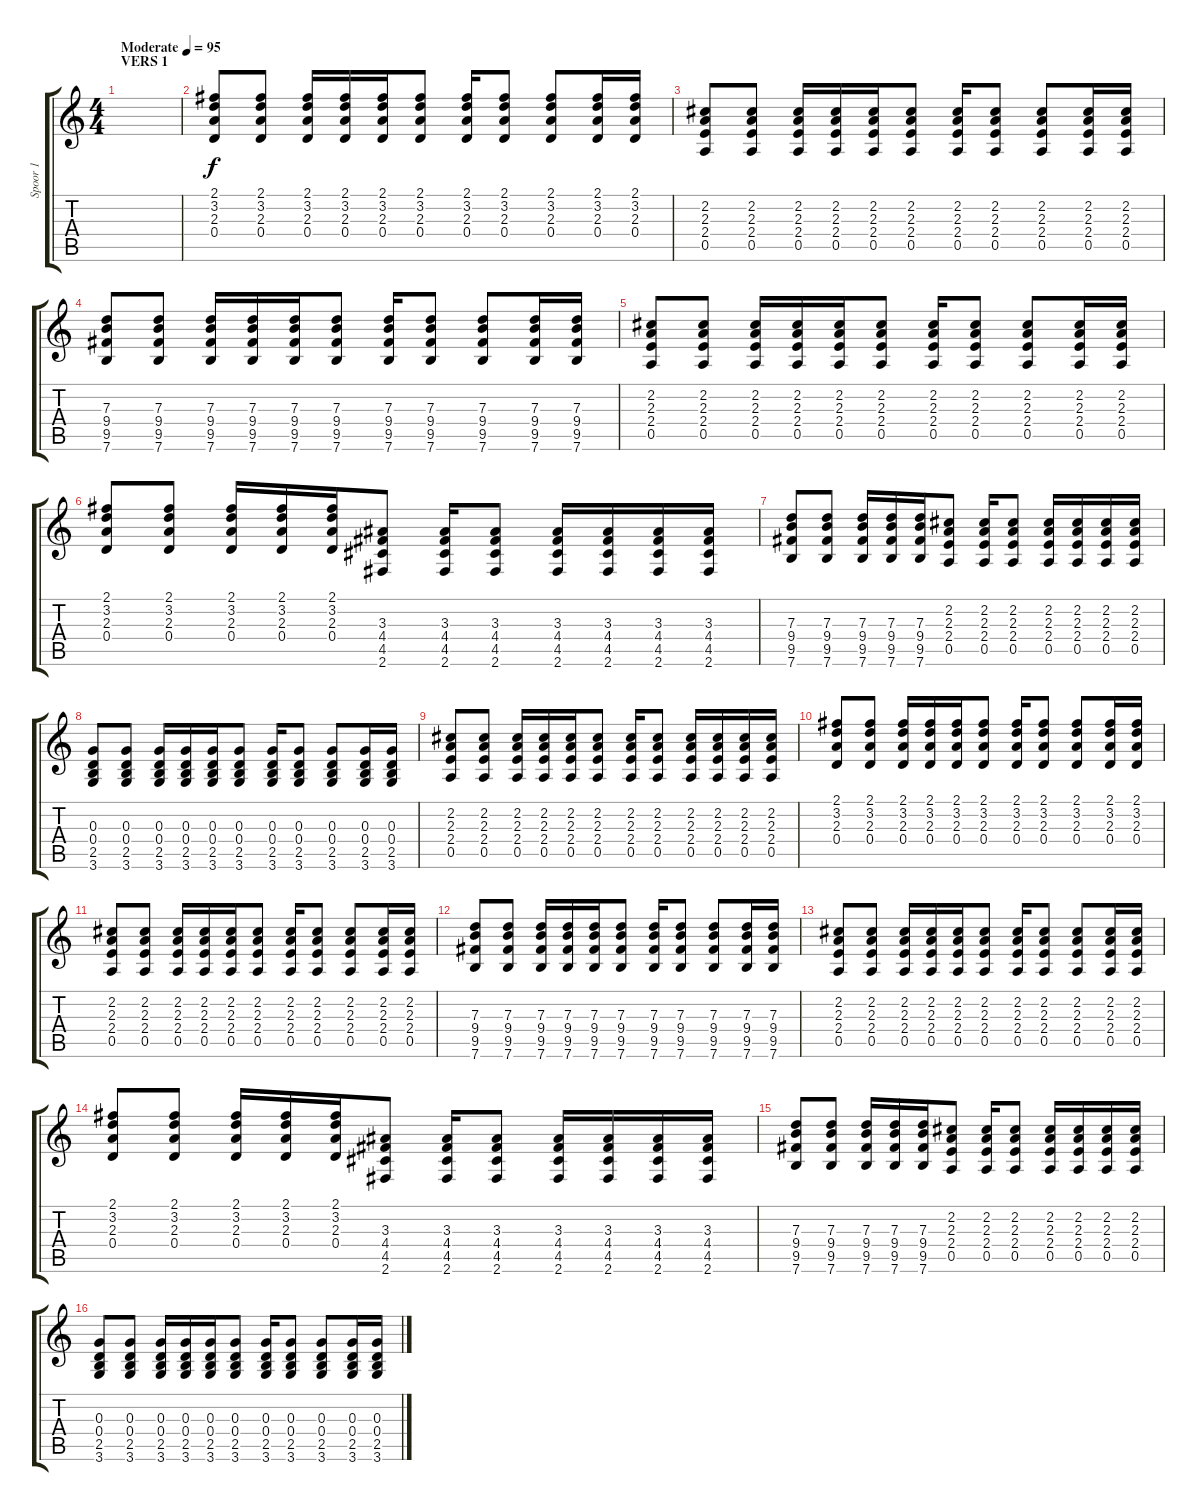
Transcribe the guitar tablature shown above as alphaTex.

\track ("Spoor 1" "Spoor 1") {instrument acousticguitarsteel}
\staff {score tabs}
\tuning (E4 B3 G3 D3 A2 E2) {hide}
\ts (4 4)
\section ("" "VERS 1")
\tempo (95 "Moderate")
\clef g2
\ks c
|
(2.1 3.2 2.3 0.4).8 (2.1 3.2 2.3 0.4).8 (2.1 3.2 2.3 0.4).16 (2.1 3.2 2.3 0.4).16 (2.1 3.2 2.3 0.4).16 (2.1 3.2 2.3 0.4).8 (2.1 3.2 2.3 0.4).16 (2.1 3.2 2.3 0.4).8 (2.1 3.2 2.3 0.4).8 (2.1 3.2 2.3 0.4).16 (2.1 3.2 2.3 0.4).16 |
(2.2 2.3 2.4 0.5).8 (2.2 2.3 2.4 0.5).8 (2.2 2.3 2.4 0.5).16 (2.2 2.3 2.4 0.5).16 (2.2 2.3 2.4 0.5).16 (2.2 2.3 2.4 0.5).8 (2.2 2.3 2.4 0.5).16 (2.2 2.3 2.4 0.5).8 (2.2 2.3 2.4 0.5).8 (2.2 2.3 2.4 0.5).16 (2.2 2.3 2.4 0.5).16 |
(7.3 9.4 9.5 7.6).8 (7.3 9.4 9.5 7.6).8 (7.3 9.4 9.5 7.6).16 (7.3 9.4 9.5 7.6).16 (7.3 9.4 9.5 7.6).16 (7.3 9.4 9.5 7.6).8 (7.3 9.4 9.5 7.6).16 (7.3 9.4 9.5 7.6).8 (7.3 9.4 9.5 7.6).8 (7.3 9.4 9.5 7.6).16 (7.3 9.4 9.5 7.6).16 |
(2.2 2.3 2.4 0.5).8 (2.2 2.3 2.4 0.5).8 (2.2 2.3 2.4 0.5).16 (2.2 2.3 2.4 0.5).16 (2.2 2.3 2.4 0.5).16 (2.2 2.3 2.4 0.5).8 (2.2 2.3 2.4 0.5).16 (2.2 2.3 2.4 0.5).8 (2.2 2.3 2.4 0.5).8 (2.2 2.3 2.4 0.5).16 (2.2 2.3 2.4 0.5).16 |
(2.1 3.2 2.3 0.4).8 (2.1 3.2 2.3 0.4).8 (2.1 3.2 2.3 0.4).16 (2.1 3.2 2.3 0.4).16 (2.1 3.2 2.3 0.4).16 (3.3 4.4 4.5 2.6).8 (3.3 4.4 4.5 2.6).16 (3.3 4.4 4.5 2.6).8 (3.3 4.4 4.5 2.6).16 (3.3 4.4 4.5 2.6).16 (3.3 4.4 4.5 2.6).16 (3.3 4.4 4.5 2.6).16 |
(7.3 9.4 9.5 7.6).8 (7.3 9.4 9.5 7.6).8 (7.3 9.4 9.5 7.6).16 (7.3 9.4 9.5 7.6).16 (7.3 9.4 9.5 7.6).16 (2.2 2.3 2.4 0.5).8 (2.2 2.3 2.4 0.5).16 (2.2 2.3 2.4 0.5).8 (2.2 2.3 2.4 0.5).16 (2.2 2.3 2.4 0.5).16 (2.2 2.3 2.4 0.5).16 (2.2 2.3 2.4 0.5).16 |
(0.3 0.4 2.5 3.6).8 (0.3 0.4 2.5 3.6).8 (0.3 0.4 2.5 3.6).16 (0.3 0.4 2.5 3.6).16 (0.3 0.4 2.5 3.6).16 (0.3 0.4 2.5 3.6).8 (0.3 0.4 2.5 3.6).16 (0.3 0.4 2.5 3.6).8 (0.3 0.4 2.5 3.6).8 (0.3 0.4 2.5 3.6).16 (0.3 0.4 2.5 3.6).16 |
(2.2 2.3 2.4 0.5).8 (2.2 2.3 2.4 0.5).8 (2.2 2.3 2.4 0.5).16 (2.2 2.3 2.4 0.5).16 (2.2 2.3 2.4 0.5).16 (2.2 2.3 2.4 0.5).8 (2.2 2.3 2.4 0.5).16 (2.2 2.3 2.4 0.5).8 (2.2 2.3 2.4 0.5).16 (2.2 2.3 2.4 0.5).16 (2.2 2.3 2.4 0.5).16 (2.2 2.3 2.4 0.5).16 |
(2.1 3.2 2.3 0.4).8 (2.1 3.2 2.3 0.4).8 (2.1 3.2 2.3 0.4).16 (2.1 3.2 2.3 0.4).16 (2.1 3.2 2.3 0.4).16 (2.1 3.2 2.3 0.4).8 (2.1 3.2 2.3 0.4).16 (2.1 3.2 2.3 0.4).8 (2.1 3.2 2.3 0.4).8 (2.1 3.2 2.3 0.4).16 (2.1 3.2 2.3 0.4).16 |
(2.2 2.3 2.4 0.5).8 (2.2 2.3 2.4 0.5).8 (2.2 2.3 2.4 0.5).16 (2.2 2.3 2.4 0.5).16 (2.2 2.3 2.4 0.5).16 (2.2 2.3 2.4 0.5).8 (2.2 2.3 2.4 0.5).16 (2.2 2.3 2.4 0.5).8 (2.2 2.3 2.4 0.5).8 (2.2 2.3 2.4 0.5).16 (2.2 2.3 2.4 0.5).16 |
(7.3 9.4 9.5 7.6).8 (7.3 9.4 9.5 7.6).8 (7.3 9.4 9.5 7.6).16 (7.3 9.4 9.5 7.6).16 (7.3 9.4 9.5 7.6).16 (7.3 9.4 9.5 7.6).8 (7.3 9.4 9.5 7.6).16 (7.3 9.4 9.5 7.6).8 (7.3 9.4 9.5 7.6).8 (7.3 9.4 9.5 7.6).16 (7.3 9.4 9.5 7.6).16 |
(2.2 2.3 2.4 0.5).8 (2.2 2.3 2.4 0.5).8 (2.2 2.3 2.4 0.5).16 (2.2 2.3 2.4 0.5).16 (2.2 2.3 2.4 0.5).16 (2.2 2.3 2.4 0.5).8 (2.2 2.3 2.4 0.5).16 (2.2 2.3 2.4 0.5).8 (2.2 2.3 2.4 0.5).8 (2.2 2.3 2.4 0.5).16 (2.2 2.3 2.4 0.5).16 |
(2.1 3.2 2.3 0.4).8 (2.1 3.2 2.3 0.4).8 (2.1 3.2 2.3 0.4).16 (2.1 3.2 2.3 0.4).16 (2.1 3.2 2.3 0.4).16 (3.3 4.4 4.5 2.6).8 (3.3 4.4 4.5 2.6).16 (3.3 4.4 4.5 2.6).8 (3.3 4.4 4.5 2.6).16 (3.3 4.4 4.5 2.6).16 (3.3 4.4 4.5 2.6).16 (3.3 4.4 4.5 2.6).16 |
(7.3 9.4 9.5 7.6).8 (7.3 9.4 9.5 7.6).8 (7.3 9.4 9.5 7.6).16 (7.3 9.4 9.5 7.6).16 (7.3 9.4 9.5 7.6).16 (2.2 2.3 2.4 0.5).8 (2.2 2.3 2.4 0.5).16 (2.2 2.3 2.4 0.5).8 (2.2 2.3 2.4 0.5).16 (2.2 2.3 2.4 0.5).16 (2.2 2.3 2.4 0.5).16 (2.2 2.3 2.4 0.5).16 |
(0.3 0.4 2.5 3.6).8 (0.3 0.4 2.5 3.6).8 (0.3 0.4 2.5 3.6).16 (0.3 0.4 2.5 3.6).16 (0.3 0.4 2.5 3.6).16 (0.3 0.4 2.5 3.6).8 (0.3 0.4 2.5 3.6).16 (0.3 0.4 2.5 3.6).8 (0.3 0.4 2.5 3.6).8 (0.3 0.4 2.5 3.6).16 (0.3 0.4 2.5 3.6).16
